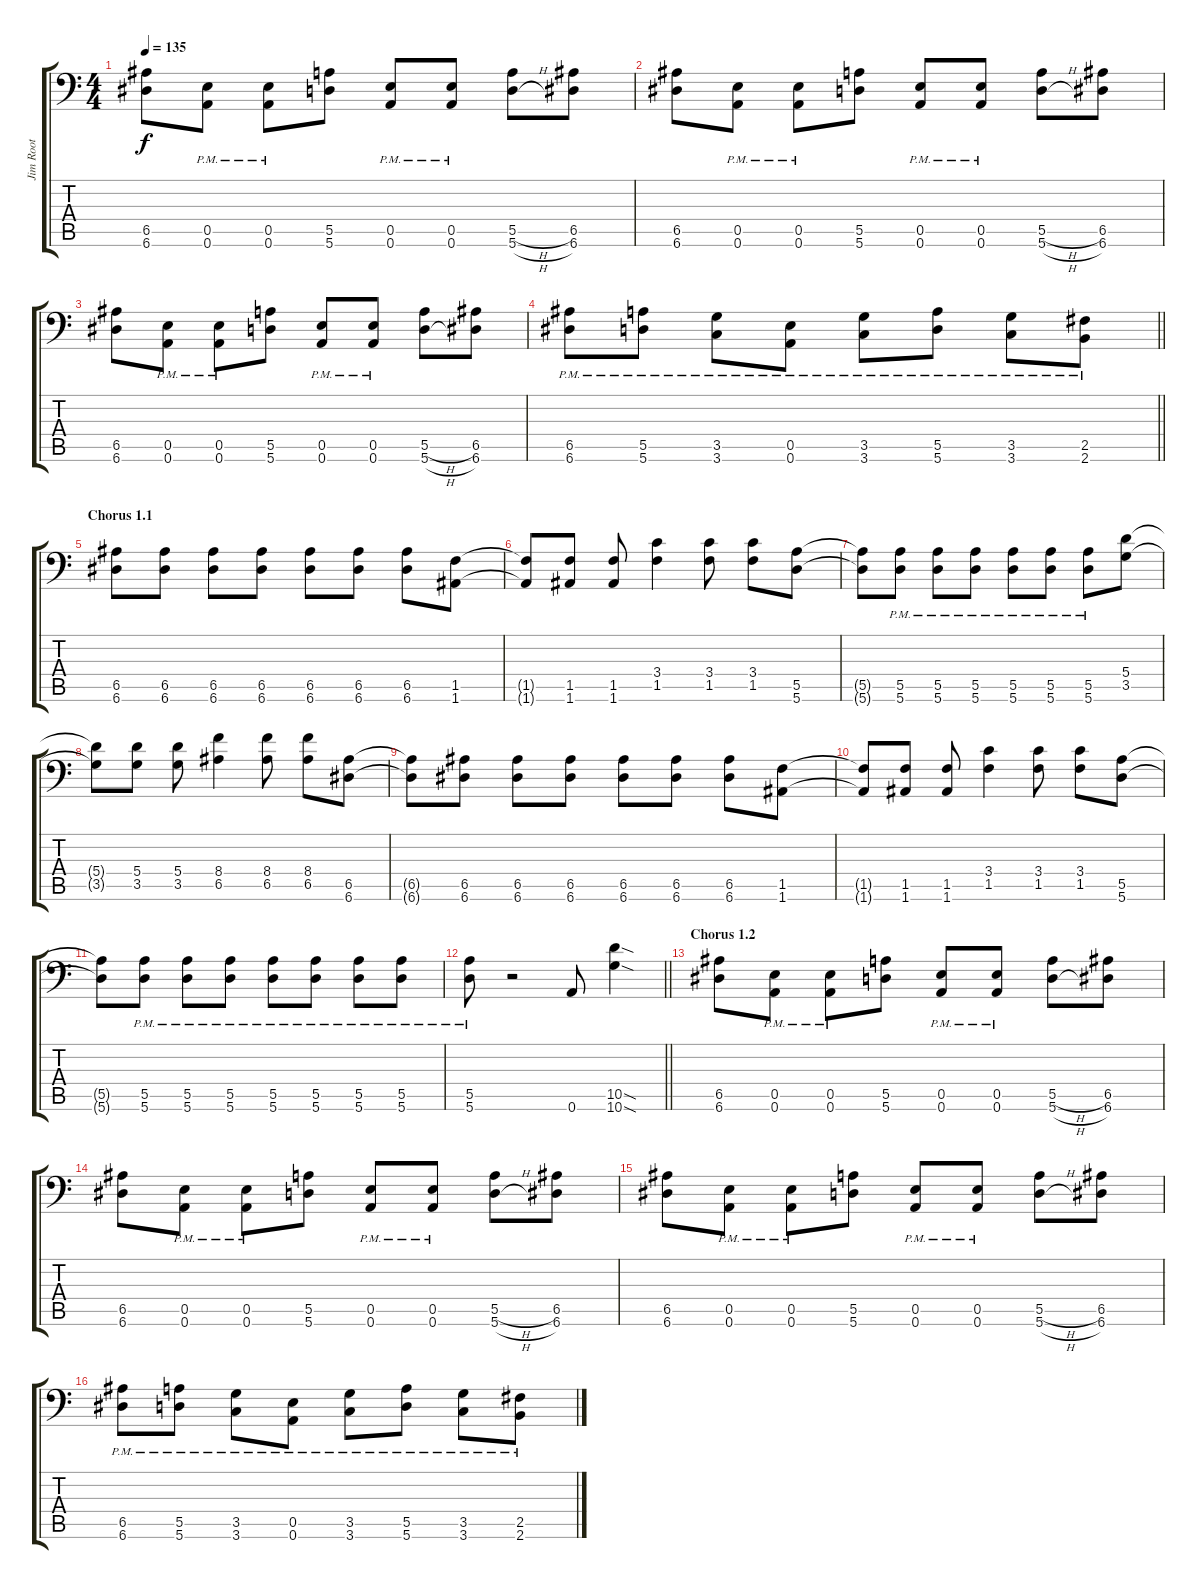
\track ("Jim Root" "Jim Root") {instrument distortionguitar}
\staff {score tabs}
\tuning (B3 Gb3 D3 A2 E2 A1) {hide}
\ts (4 4)
\tempo 135
\clef f4
\ks c
(6.5 6.6).8{dy f} (0.5{pm} 0.6{pm}).8 (0.5{pm} 0.6{pm}).8 (5.5 5.6).8 (0.5{pm} 0.6{pm}).8 (0.5{pm} 0.6{pm}).8 (5.5{h} 5.6{h}).8 (6.5 6.6).8 |
(6.5 6.6).8 (0.5{pm} 0.6{pm}).8 (0.5{pm} 0.6{pm}).8 (5.5 5.6).8 (0.5{pm} 0.6{pm}).8 (0.5{pm} 0.6{pm}).8 (5.5{h} 5.6{h}).8 (6.5 6.6).8 |
(6.5 6.6).8 (0.5{pm} 0.6{pm}).8 (0.5{pm} 0.6{pm}).8 (5.5 5.6).8 (0.5{pm} 0.6{pm}).8 (0.5{pm} 0.6{pm}).8 (5.5{h} 5.6{h}).8 (6.5 6.6).8 |
\barLineRight lightlight
(6.5{pm} 6.6{pm}).8 (5.5{pm} 5.6{pm}).8 (3.5{pm} 3.6{pm}).8 (0.5{pm} 0.6{pm}).8 (3.5{pm} 3.6{pm}).8 (5.5{pm} 5.6{pm}).8 (3.5{pm} 3.6{pm}).8 (2.5{pm} 2.6{pm}).8 |
\section ("" "Chorus 1.1")
(6.5 6.6).8 (6.5 6.6).8 (6.5 6.6).8 (6.5 6.6).8 (6.5 6.6).8 (6.5 6.6).8 (6.5 6.6).8 (1.5 1.6).8 |
(1.5{t} 1.6{t}).8 (1.5 1.6).8 (1.5 1.6).8 (3.4 1.5).4 (3.4 1.5).8 (3.4 1.5).8 (5.5 5.6).8 |
(5.5{t} 5.6{t}).8 (5.5{pm} 5.6{pm}).8 (5.5{pm} 5.6{pm}).8 (5.5{pm} 5.6{pm}).8 (5.5{pm} 5.6{pm}).8 (5.5{pm} 5.6{pm}).8 (5.5{pm} 5.6{pm}).8 (5.4 3.5).8 |
(5.4{t} 3.5{t}).8 (5.4 3.5).8 (5.4 3.5).8 (8.4 6.5).4 (8.4 6.5).8 (8.4 6.5).8 (6.5 6.6).8 |
(6.5{t} 6.6{t}).8 (6.5 6.6).8 (6.5 6.6).8 (6.5 6.6).8 (6.5 6.6).8 (6.5 6.6).8 (6.5 6.6).8 (1.5 1.6).8 |
(1.5{t} 1.6{t}).8 (1.5 1.6).8 (1.5 1.6).8 (3.4 1.5).4 (3.4 1.5).8 (3.4 1.5).8 (5.5 5.6).8 |
(5.5{t} 5.6{t}).8 (5.5{pm} 5.6{pm}).8 (5.5{pm} 5.6{pm}).8 (5.5{pm} 5.6{pm}).8 (5.5{pm} 5.6{pm}).8 (5.5{pm} 5.6{pm}).8 (5.5{pm} 5.6{pm}).8 (5.5{pm} 5.6{pm}).8 |
\barLineRight lightlight
(5.5{pm} 5.6{pm}).8 r.2 0.6.8 (10.5{sod} 10.6{sod}).4 |
\section ("" "Chorus 1.2")
(6.5 6.6).8 (0.5{pm} 0.6{pm}).8 (0.5{pm} 0.6{pm}).8 (5.5 5.6).8 (0.5{pm} 0.6{pm}).8 (0.5{pm} 0.6{pm}).8 (5.5{h} 5.6{h}).8 (6.5 6.6).8 |
(6.5 6.6).8 (0.5{pm} 0.6{pm}).8 (0.5{pm} 0.6{pm}).8 (5.5 5.6).8 (0.5{pm} 0.6{pm}).8 (0.5{pm} 0.6{pm}).8 (5.5{h} 5.6{h}).8 (6.5 6.6).8 |
(6.5 6.6).8 (0.5{pm} 0.6{pm}).8 (0.5{pm} 0.6{pm}).8 (5.5 5.6).8 (0.5{pm} 0.6{pm}).8 (0.5{pm} 0.6{pm}).8 (5.5{h} 5.6{h}).8 (6.5 6.6).8 |
(6.5{pm} 6.6{pm}).8 (5.5{pm} 5.6{pm}).8 (3.5{pm} 3.6{pm}).8 (0.5{pm} 0.6{pm}).8 (3.5{pm} 3.6{pm}).8 (5.5{pm} 5.6{pm}).8 (3.5{pm} 3.6{pm}).8 (2.5{pm} 2.6{pm}).8
